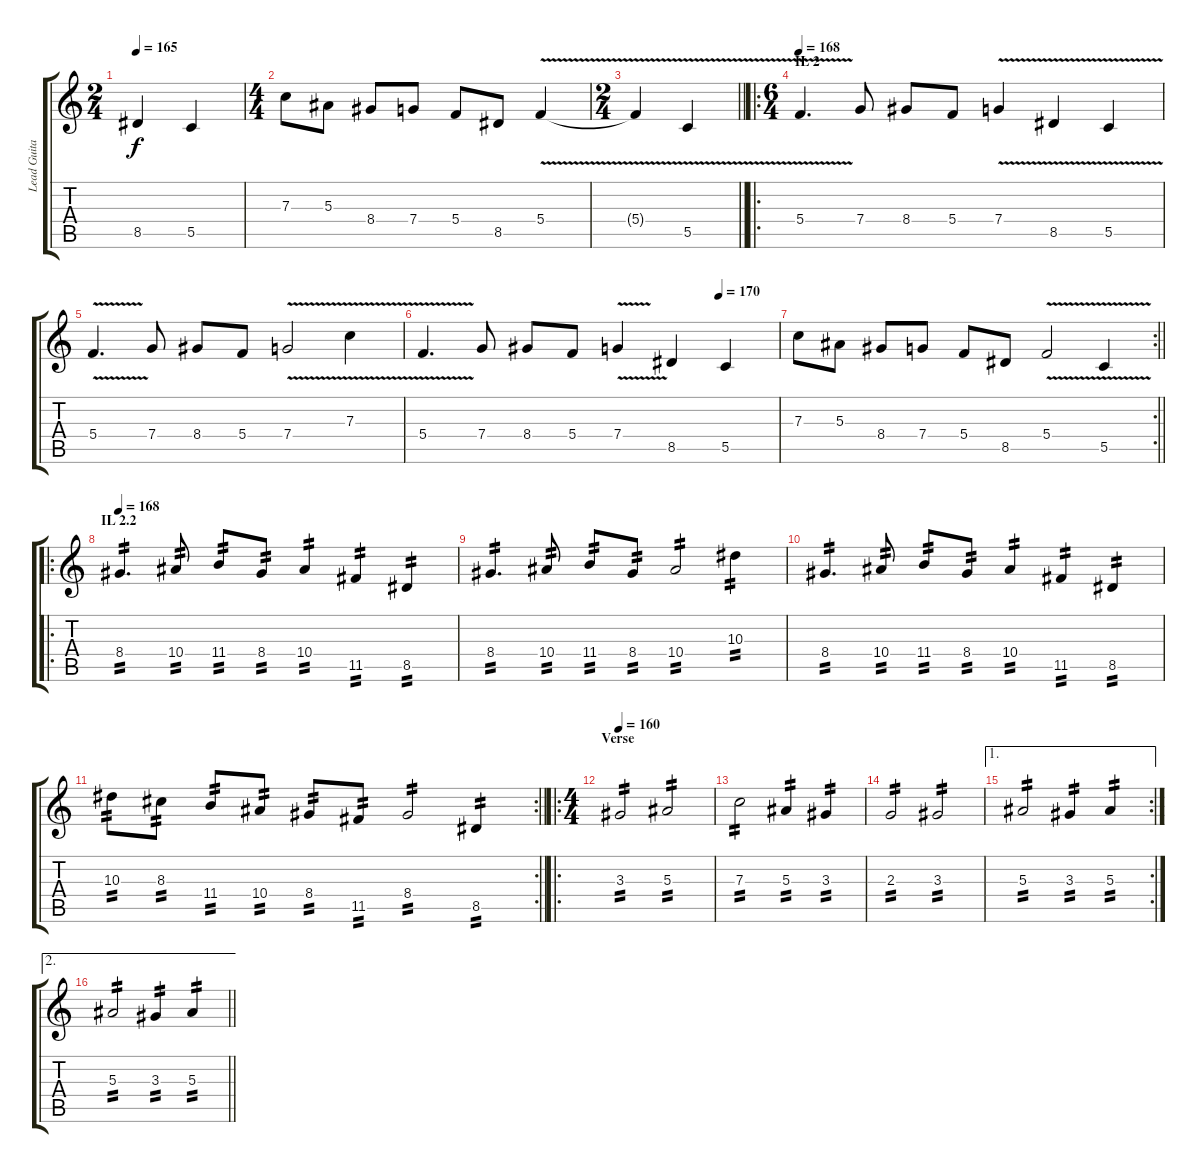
\track ("Lead Guitar" "Lead Guita") {instrument distortionguitar}
\staff {score tabs}
\tuning (D4 A3 F3 C3 G2 D2) {hide}
\ts (2 4)
\tempo 165
\clef g2
\ks c
8.5.4{dy f} 5.5.4 |
\ts (4 4)
7.3.8 5.3.8 8.4.8 7.4.8 5.4.8 8.5.8 5.4{v}.4 |
\ts (2 4)
\barLineRight lightlight
5.4{t}.4 5.5{v}.4 |
\ro
\ts (6 4)
\section ("" "IL 2")
\tempo 168
5.4{v}.4{d} 7.4.8 8.4.8 5.4.8 7.4{v}.4 8.5{v}.4 5.5{v}.4 |
5.4{v}.4{d} 7.4.8 8.4.8 5.4.8 7.4{v}.2 7.3{v}.4 |
\tempo (170 0.8333333333333334)
5.4{v}.4{d} 7.4.8 8.4.8 5.4.8 7.4{v}.4 8.5.4 5.5.4 |
\rc 2
\barLineRight lightlight
7.3.8 5.3.8 8.4.8 7.4.8 5.4.8 8.5.8 5.4{v}.2 5.5{v}.4 |
\ro
\section ("" "IL 2.2")
\tempo 168
8.4.4{d tp 2} 10.4.8{tp 2} 11.4.8{tp 2} 8.4.8{tp 2} 10.4.4{tp 2} 11.5.4{tp 2} 8.5.4{tp 2} |
8.4.4{d tp 2} 10.4.8{tp 2} 11.4.8{tp 2} 8.4.8{tp 2} 10.4.2{tp 2} 10.3.4{tp 2} |
8.4.4{d tp 2} 10.4.8{tp 2} 11.4.8{tp 2} 8.4.8{tp 2} 10.4.4{tp 2} 11.5.4{tp 2} 8.5.4{tp 2} |
\rc 2
\barLineRight lightlight
10.3.8{tp 2} 8.3.8{tp 2} 11.4.8{tp 2} 10.4.8{tp 2} 8.4.8{tp 2} 11.5.8{tp 2} 8.4.2{tp 2} 8.5.4{tp 2} |
\ro
\ts (4 4)
\section ("" "Verse")
\tempo 160
3.3.2{tp 2} 5.3.2{tp 2} |
7.3.2{tp 2} 5.3.4{tp 2} 3.3.4{tp 2} |
2.3.2{tp 2} 3.3.2{tp 2} |
\ae 1
\rc 2
5.3.2{tp 2} 3.3.4{tp 2} 5.3.4{tp 2} |
\ae 2
\barLineRight lightlight
5.3.2{tp 2} 3.3.4{tp 2} 5.3.4{tp 2}
